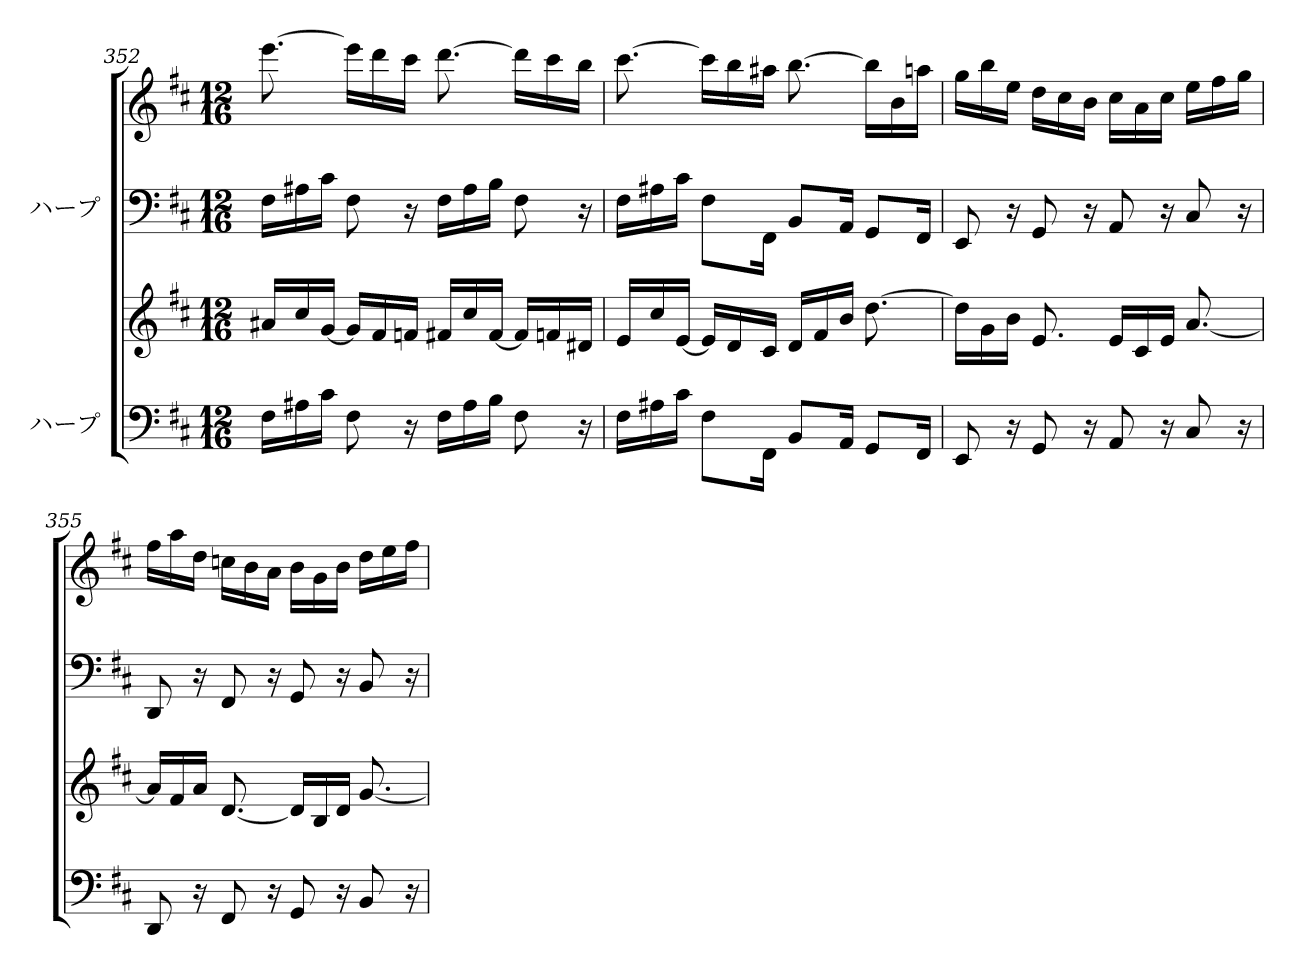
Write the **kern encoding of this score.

**kern	**kern	**kern	**kern
*part2	*part2	*part1	*part1
*staff4	*staff3	*staff2	*staff1
*I"ハープ	*	*I"ハープ	*
*clefF4	*clefG2	*clefF4	*clefG2
*k[f#c#]	*k[f#c#]	*k[f#c#]	*k[f#c#]
*M12/16	*M12/16	*M12/16	*M12/16
=352	=352	=352	=352
16F#\LL	16a#X/LL	16F#\LL	[8.eee\
16A#X\	16cc#/	16A#X\	.
16c#\JJ	[16g/JJ	16c#\JJ	.
8F#\	16g/LL]	8F#\	16eee\LL]
.	16f#/	.	16ddd\
16r	16fn/JJ	16r	16ccc#\JJ
16F#\LL	16f#X/LL	16F#\LL	[8.ddd\
16A#\	16cc#/	16A#\	.
16B\JJ	[16f#/JJ	16B\JJ	.
8F#\	16f#/LL]	8F#\	16ddd\LL]
.	16fn/	.	16ccc#\
16r	16d#X/JJ	16r	16bb\JJ
!!LO:LB:g=z
=353	=353	=353	=353
16F#\LL	16e/LL	16F#\LL	[8.ccc#\
16A#X\	16cc#/	16A#X\	.
16c#\JJ	[16e/JJ	16c#\JJ	.
8F#\L	16e/LL]	8F#\L	16ccc#\LL]
.	16d/	.	16bb\
16FF#\Jk	16c#/JJ	16FF#\Jk	16aa#X\JJ
8BB/L	16d/LL	8BB/L	[8.bb\
.	16f#/	.	.
16AA/Jk	16b/JJ	16AA/Jk	.
8GG/L	[8.dd\	8GG/L	16bb\LL]
.	.	.	16b\
16FF#/Jk	.	16FF#/Jk	16aan\JJ
=354	=354	=354	=354
8EE/	16dd\LL]	8EE/	16gg\LL
.	16g\	.	16bb\
16r	16b\JJ	16r	16ee\JJ
8GG/	8.e/	8GG/	16dd\LL
.	.	.	16cc#\
16r	.	16r	16b\JJ
8AA/	16e/LL	8AA/	16cc#\LL
.	16c#/	.	16a\
16r	16e/JJ	16r	16cc#\JJ
8C#/	[8.a/	8C#/	16ee\LL
.	.	.	16ff#\
16r	.	16r	16gg\JJ
=355	=355	=355	=355
8DD/	16a/LL]	8DD/	16ff#\LL
.	16f#/	.	16aa\
16r	16a/JJ	16r	16dd\JJ
8FF#/	[8.d/	8FF#/	16ccn\LL
.	.	.	16b\
16r	.	16r	16a\JJ
8GG/	16d/LL]	8GG/	16b\LL
.	16B/	.	16g\
16r	16d/JJ	16r	16b\JJ
8BB/	[8.g/	8BB/	16dd\LL
.	.	.	16ee\
16r	.	16r	16ff#\JJ
=	=	=	=
*-	*-	*-	*-
